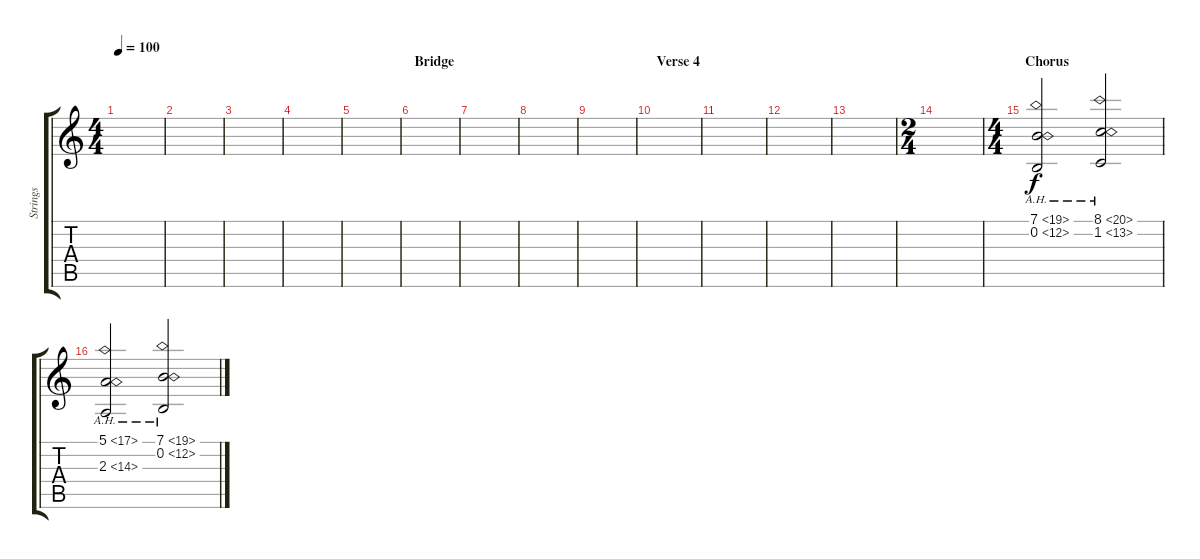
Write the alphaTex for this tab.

\track ("Strings" "Strings") {instrument stringensemble1}
\staff {score tabs}
\tuning (E4 B3 G3 D3 A2 E2) {hide}
\ts (4 4)
\tempo 100
\clef g2
\ks c
|
|
|
|
|
\section ("" "Bridge")
|
|
|
|
\section ("" "Verse 4")
|
|
|
|
\ts (2 4)
|
\ts (4 4)
\section ("" "Chorus")
(7.1{ah 12} 0.2{ah 12}).2 (8.1{ah 12} 1.2{ah 12}).2 |
(5.1{ah 12} 2.3{ah 12}).2 (7.1{ah 12} 0.2{ah 12}).2
